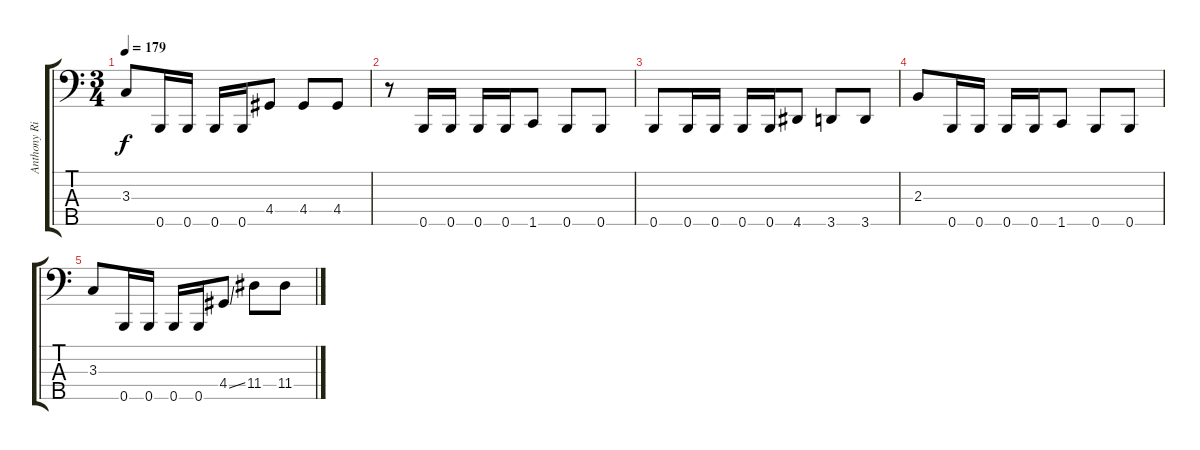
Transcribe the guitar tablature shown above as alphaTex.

\track ("Anthony Ridout" "Anthony Ri") {instrument electricbassfinger}
\staff {score tabs}
\tuning (G2 D2 A1 E1 B0) {hide}
\ts (3 4)
\tempo 179
\clef f4
\ks c
3.3.8{dy f} 0.5.16 0.5.16 0.5.16 0.5.16 4.4.8 4.4.8 4.4.8 |
r.8 0.5.16 0.5.16 0.5.16 0.5.16 1.5.8 0.5.8 0.5.8 |
0.5.8 0.5.16 0.5.16 0.5.16 0.5.16 4.5.8 3.5.8 3.5.8 |
2.3.8 0.5.16 0.5.16 0.5.16 0.5.16 1.5.8 0.5.8 0.5.8 |
3.3.8 0.5.16 0.5.16 0.5.16 0.5.16 4.4{ss}.8 11.4.8 11.4.8
